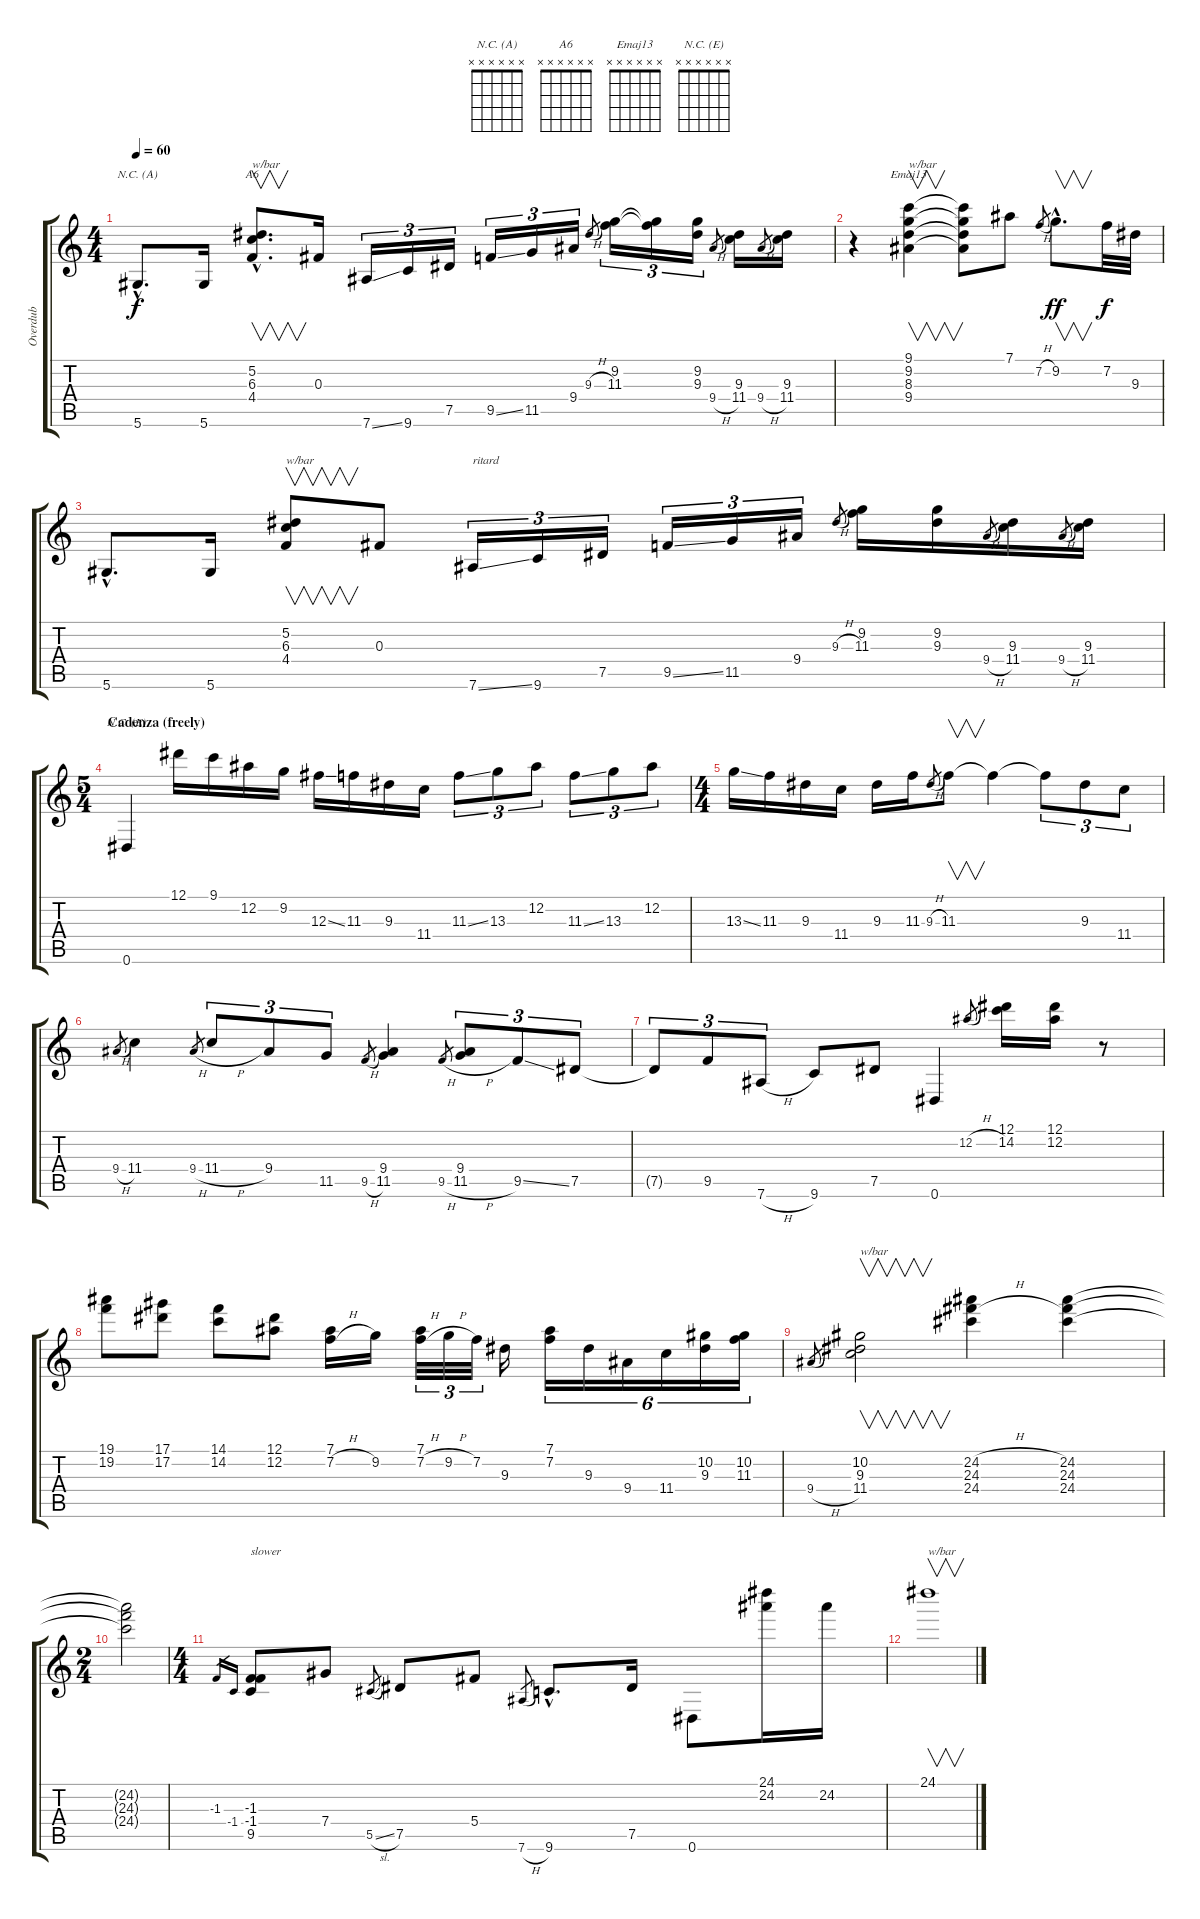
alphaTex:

\track ("Overdub" "Overdub") {instrument fretlessbass}
\staff {score tabs}
\tuning (Eb4 Bb3 Gb3 Db3 Ab2 Eb2) {hide}
\chord ("N.C. (A)" x x x x x x) {firstfret 0}
\chord ("A6" x x x x x x) {firstfret 0}
\chord ("Emaj13" x x x x x x) {firstfret 0}
\chord ("N.C. (E)" x x x x x x) {firstfret 0}
\ts (4 4)
\tempo 60
\clef g2
\ks c
5.6{hac}.8{d ch "N.C. (A)" dy f} 5.6.16 (5.2{hac} 6.3{hac} 4.4{hac}).8{v d ch "A6" txt "w/bar"} 0.3.16 7.6{ss}.16{tu (3 2)} 9.6.16{tu (3 2)} 7.5.16{tu (3 2)} 9.5{ss}.16{tu (3 2)} 11.5.16{tu (3 2)} 9.4.16{tu (3 2)} 9.3{h}.8{gr} (9.2 11.3).16{tu (3 2)} (9.2{t} 11.3{t}).16{tu (3 2)} (9.2 9.3).16{tu (3 2)} 9.4{h}.8{gr} (9.3 11.4).16 9.4{h}.8{gr} (9.3 11.4).16 |
r.4 (9.1 9.2 8.3 9.4).4{v ch "Emaj13" txt "w/bar"} (9.1{t} 9.2{t} 8.3{t} 9.4{t}).8 7.1.8 7.2{h}.8{gr} 9.2{hac}.8{v d dy ff} 7.2.32{dy f} 9.3.32 |
5.6{hac}.8{d} 5.6.16 (5.2 6.3 4.4).8{v txt "w/bar"} 0.3.8 7.6{ss}.16{tu (3 2) txt "ritard"} 9.6.16{tu (3 2)} 7.5.16{tu (3 2)} 9.5{ss}.16{tu (3 2)} 11.5.16{tu (3 2)} 9.4.16{tu (3 2)} 9.3{h}.8{gr} (9.2 11.3).16 (9.2 9.3).16 9.4{h}.8{gr} (9.3 11.4).16 9.4{h}.8{gr} (9.3 11.4).16 |
\ts (5 4)
\section ("" "Cadenza (freely)")
0.6.4{ch "N.C. (E)"} 12.1.16 9.1.16 12.2.16 9.2.16 12.3{ss}.16 11.3.16 9.3.16 11.4.16 11.3{ss}.8{tu (3 2)} 13.3.8{tu (3 2)} 12.2.8{tu (3 2)} 11.3{ss}.8{tu (3 2)} 13.3.8{tu (3 2)} 12.2.8{tu (3 2)} |
\ts (4 4)
13.3{ss}.16 11.3.16 9.3.16 11.4.16 9.3.16 11.3.16 9.3{h}.8{gr} 11.3.8{v} 11.3{t}.4 11.3{t}.8{tu (3 2)} 9.3.8{tu (3 2)} 11.4.8{tu (3 2)} |
9.4{h}.8{gr} 11.4.4 9.4{h}.8{gr} 11.4{h}.8{tu (3 2)} 9.4.8{tu (3 2)} 11.5.8{tu (3 2)} 9.5{h}.8{gr} (9.4 11.5).4 9.5{h}.8{gr} (9.4 11.5{h}).8{tu (3 2)} 9.5{ss}.8{tu (3 2)} 7.5.8{tu (3 2)} |
7.5{t}.8{tu (3 2)} 9.5.8{tu (3 2)} 7.6{h}.8{tu (3 2)} 9.6.8 7.5.8 0.6.4 12.2{h}.8{gr} (12.1 14.2).16 (12.1 12.2).16 r.8 |
(19.1 19.2).8 (17.1 17.2).8 (14.1 14.2).8 (12.1 12.2).8 (7.1 7.2{h}).16 9.2.16 (7.1 7.2{h}).32{tu (3 2)} 9.2{h}.32{tu (3 2)} 7.2.32{tu (3 2)} 9.3.16 (7.1 7.2).16{tu (6 4)} 9.3.16{tu (6 4)} 9.4.16{tu (6 4)} 11.4.16{tu (6 4)} (10.2 9.3).16{tu (6 4)} (10.2 11.3).16{tu (6 4)} |
9.4{h}.8{gr} (10.2 9.3 11.4).2{v txt "w/bar"} (24.2{h} 24.3{h} 24.4).4 (24.2 24.3 24.4).4 |
\ts (2 4)
(24.2{t} 24.3{t} 24.4{t}).2 |
\ts (4 4)
-1.3.16{gr} -1.4.16{gr} (-1.3 -1.4 9.5).8{txt "slower"} 7.4.8 5.5{sl}.8{gr} 7.5.8 5.4.8 7.6{h}.8{gr} 9.6{hac}.8{d} 7.5.16 0.6.8 (24.1 24.2).16 24.2.16 |
24.1.1{v txt "w/bar"}
